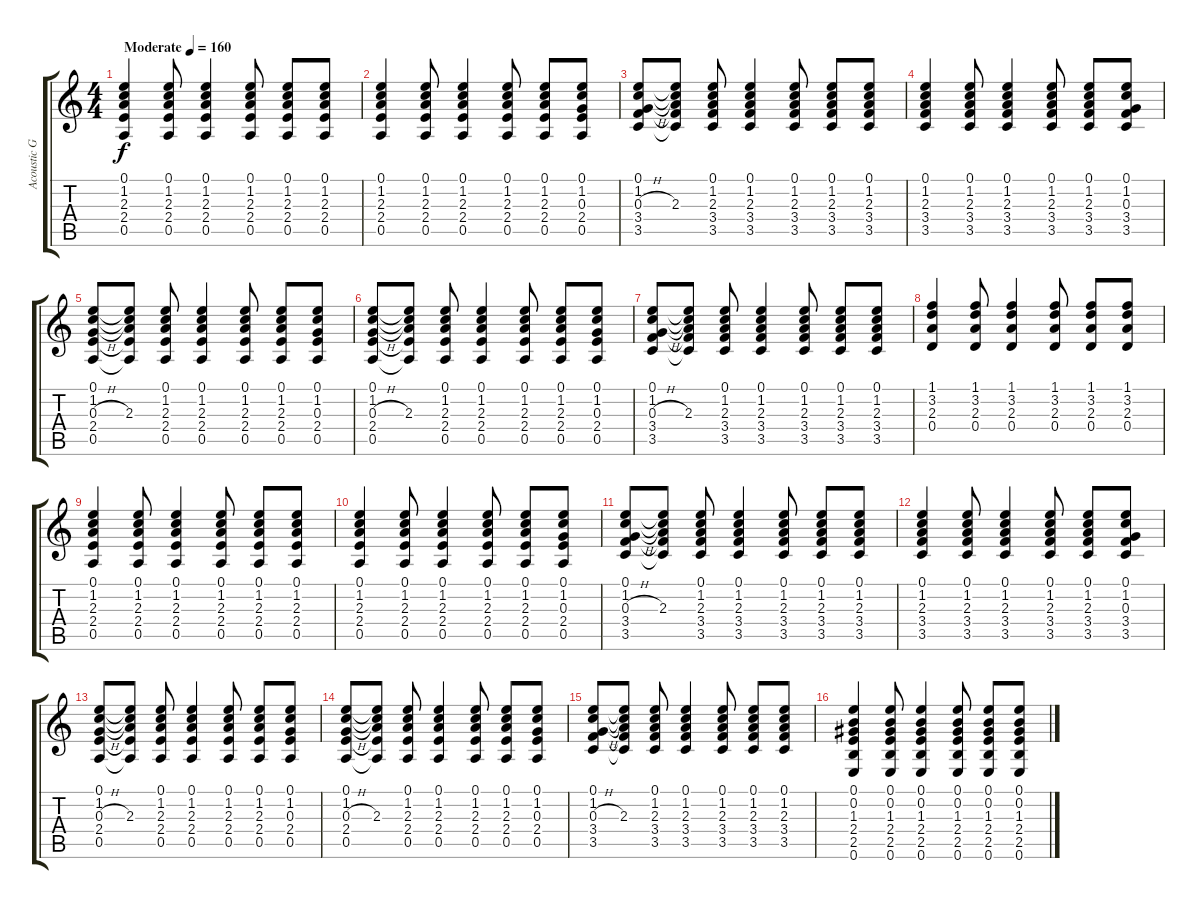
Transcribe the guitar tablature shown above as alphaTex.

\track ("Acoustic Guitar (Left)" "Acoustic G") {instrument acousticguitarsteel}
\staff {score tabs}
\tuning (E4 B3 G3 D3 A2 E2) {hide}
\ts (4 4)
\tempo (160 "Moderate")
\clef g2
\ks c
(0.1 1.2 2.3 2.4 0.5).4{dy f instrument acousticguitarsteel} (0.1 1.2 2.3 2.4 0.5).8 (0.1 1.2 2.3 2.4 0.5).4 (0.1 1.2 2.3 2.4 0.5).8 (0.1 1.2 2.3 2.4 0.5).8 (0.1 1.2 2.3 2.4 0.5).8 |
(0.1 1.2 2.3 2.4 0.5).4 (0.1 1.2 2.3 2.4 0.5).8 (0.1 1.2 2.3 2.4 0.5).4 (0.1 1.2 2.3 2.4 0.5).8 (0.1 1.2 2.3 2.4 0.5).8 (0.1 1.2 0.3 2.4 0.5).8 |
(0.1 1.2 0.3{h} 3.4 3.5).8 (0.1{t} 1.2{t} 2.3 3.4{t} 3.5{t}).8 (0.1 1.2 2.3 3.4 3.5).8 (0.1 1.2 2.3 3.4 3.5).4 (0.1 1.2 2.3 3.4 3.5).8 (0.1 1.2 2.3 3.4 3.5).8 (0.1 1.2 2.3 3.4 3.5).8 |
(0.1 1.2 2.3 3.4 3.5).4 (0.1 1.2 2.3 3.4 3.5).8 (0.1 1.2 2.3 3.4 3.5).4 (0.1 1.2 2.3 3.4 3.5).8 (0.1 1.2 2.3 3.4 3.5).8 (0.1 1.2 0.3 3.4 3.5).8 |
(0.1 1.2 0.3{h} 2.4 0.5).8 (0.1{t} 1.2{t} 2.3 2.4{t} 0.5{t}).8 (0.1 1.2 2.3 2.4 0.5).8 (0.1 1.2 2.3 2.4 0.5).4 (0.1 1.2 2.3 2.4 0.5).8 (0.1 1.2 2.3 2.4 0.5).8 (0.1 1.2 0.3 2.4 0.5).8 |
(0.1 1.2 0.3{h} 2.4 0.5).8 (0.1{t} 1.2{t} 2.3 2.4{t} 0.5{t}).8 (0.1 1.2 2.3 2.4 0.5).8 (0.1 1.2 2.3 2.4 0.5).4 (0.1 1.2 2.3 2.4 0.5).8 (0.1 1.2 2.3 2.4 0.5).8 (0.1 1.2 0.3 2.4 0.5).8 |
(0.1 1.2 0.3{h} 3.4 3.5).8 (0.1{t} 1.2{t} 2.3 3.4{t} 3.5{t}).8 (0.1 1.2 2.3 3.4 3.5).8 (0.1 1.2 2.3 3.4 3.5).4 (0.1 1.2 2.3 3.4 3.5).8 (0.1 1.2 2.3 3.4 3.5).8 (0.1 1.2 2.3 3.4 3.5).8 |
(1.1 3.2 2.3 0.4).4 (1.1 3.2 2.3 0.4).8 (1.1 3.2 2.3 0.4).4 (1.1 3.2 2.3 0.4).8 (1.1 3.2 2.3 0.4).8 (1.1 3.2 2.3 0.4).8 |
(0.1 1.2 2.3 2.4 0.5).4 (0.1 1.2 2.3 2.4 0.5).8 (0.1 1.2 2.3 2.4 0.5).4 (0.1 1.2 2.3 2.4 0.5).8 (0.1 1.2 2.3 2.4 0.5).8 (0.1 1.2 2.3 2.4 0.5).8 |
(0.1 1.2 2.3 2.4 0.5).4 (0.1 1.2 2.3 2.4 0.5).8 (0.1 1.2 2.3 2.4 0.5).4 (0.1 1.2 2.3 2.4 0.5).8 (0.1 1.2 2.3 2.4 0.5).8 (0.1 1.2 0.3 2.4 0.5).8 |
(0.1 1.2 0.3{h} 3.4 3.5).8 (0.1{t} 1.2{t} 2.3 3.4{t} 3.5{t}).8 (0.1 1.2 2.3 3.4 3.5).8 (0.1 1.2 2.3 3.4 3.5).4 (0.1 1.2 2.3 3.4 3.5).8 (0.1 1.2 2.3 3.4 3.5).8 (0.1 1.2 2.3 3.4 3.5).8 |
(0.1 1.2 2.3 3.4 3.5).4 (0.1 1.2 2.3 3.4 3.5).8 (0.1 1.2 2.3 3.4 3.5).4 (0.1 1.2 2.3 3.4 3.5).8 (0.1 1.2 2.3 3.4 3.5).8 (0.1 1.2 0.3 3.4 3.5).8 |
(0.1 1.2 0.3{h} 2.4 0.5).8 (0.1{t} 1.2{t} 2.3 2.4{t} 0.5{t}).8 (0.1 1.2 2.3 2.4 0.5).8 (0.1 1.2 2.3 2.4 0.5).4 (0.1 1.2 2.3 2.4 0.5).8 (0.1 1.2 2.3 2.4 0.5).8 (0.1 1.2 0.3 2.4 0.5).8 |
(0.1 1.2 0.3{h} 2.4 0.5).8 (0.1{t} 1.2{t} 2.3 2.4{t} 0.5{t}).8 (0.1 1.2 2.3 2.4 0.5).8 (0.1 1.2 2.3 2.4 0.5).4 (0.1 1.2 2.3 2.4 0.5).8 (0.1 1.2 2.3 2.4 0.5).8 (0.1 1.2 0.3 2.4 0.5).8 |
(0.1 1.2 0.3{h} 3.4 3.5).8 (0.1{t} 1.2{t} 2.3 3.4{t} 3.5{t}).8 (0.1 1.2 2.3 3.4 3.5).8 (0.1 1.2 2.3 3.4 3.5).4 (0.1 1.2 2.3 3.4 3.5).8 (0.1 1.2 2.3 3.4 3.5).8 (0.1 1.2 2.3 3.4 3.5).8 |
(0.1 0.2 1.3 2.4 2.5 0.6).4 (0.1 0.2 1.3 2.4 2.5 0.6).8 (0.1 0.2 1.3 2.4 2.5 0.6).4 (0.1 0.2 1.3 2.4 2.5 0.6).8 (0.1 0.2 1.3 2.4 2.5 0.6).8 (0.1 0.2 1.3 2.4 2.5 0.6).8
